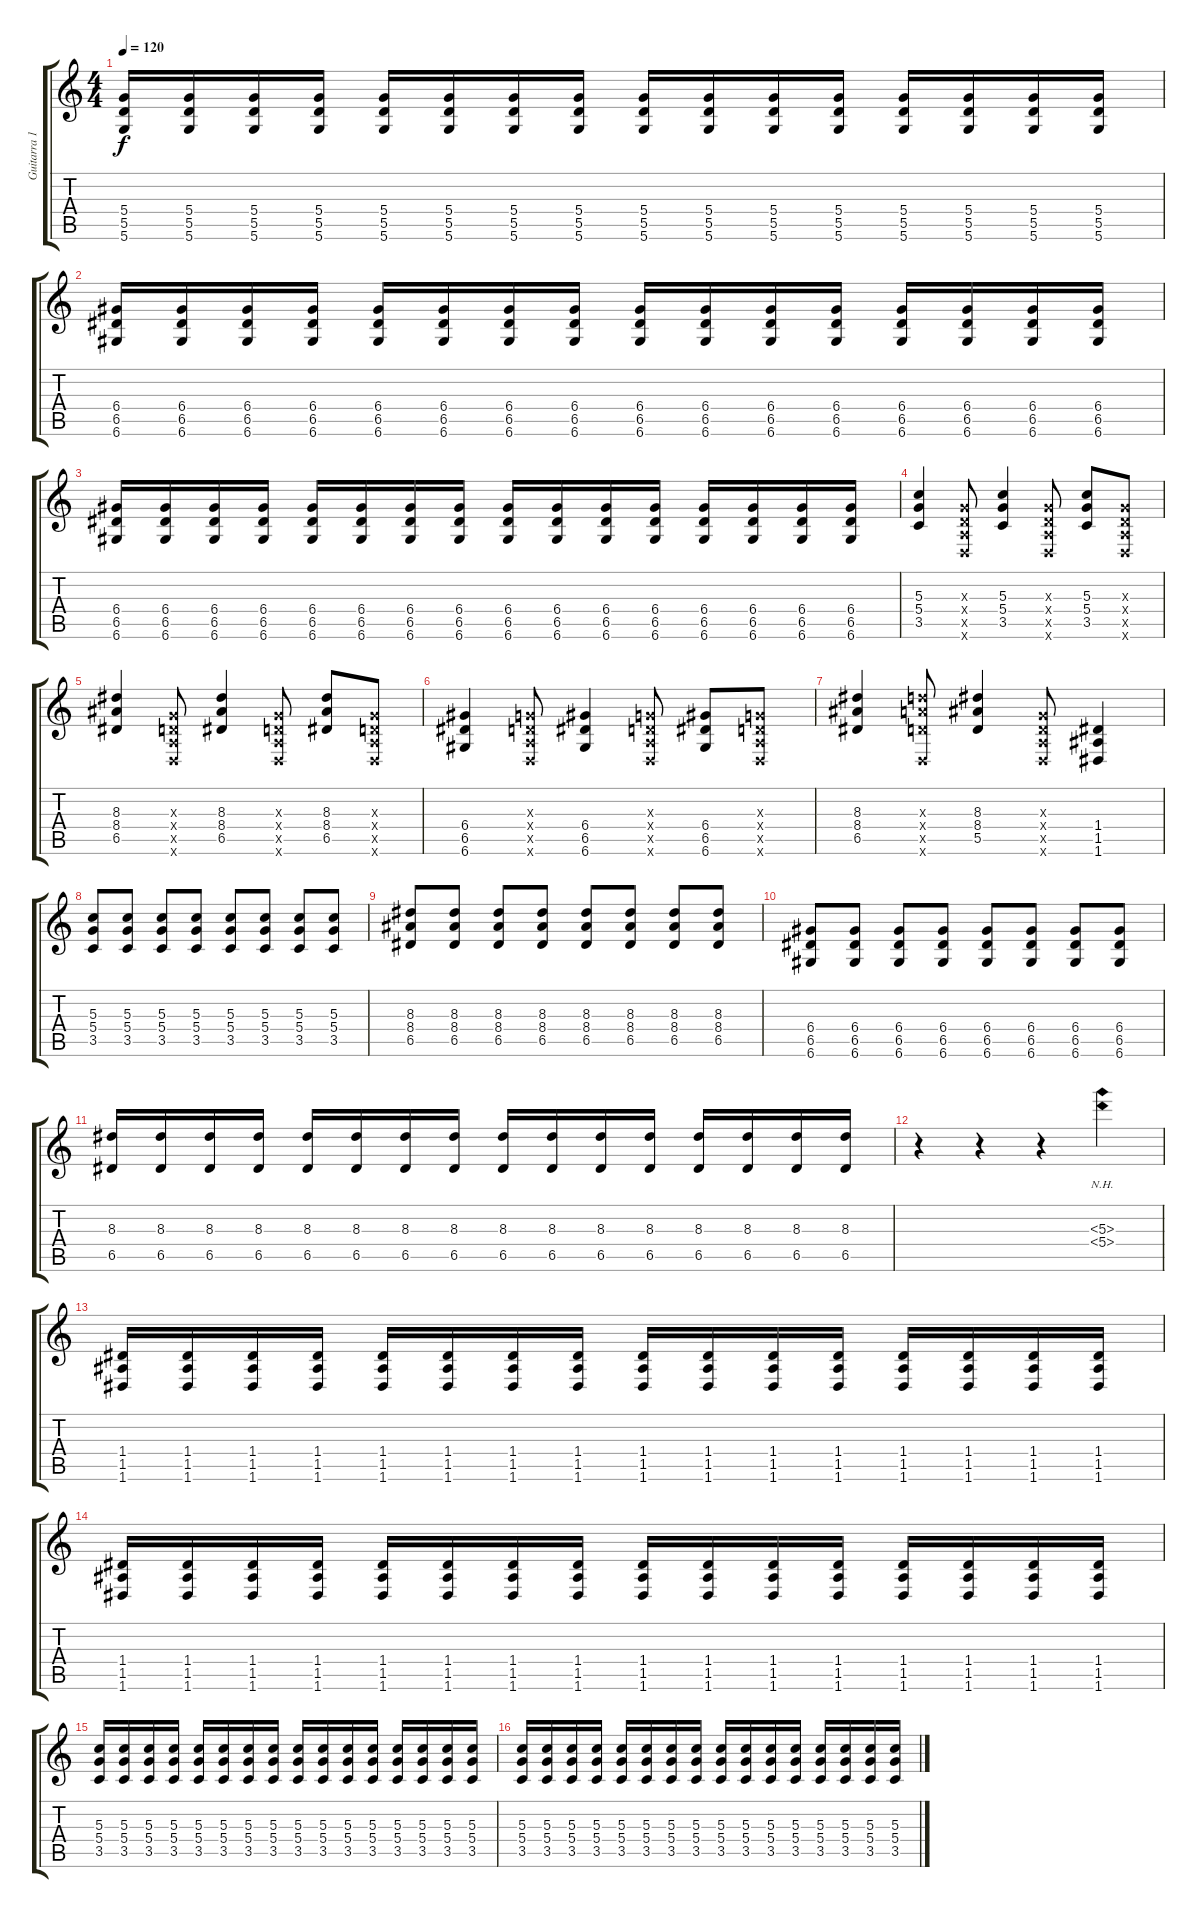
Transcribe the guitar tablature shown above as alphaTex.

\track ("Guitarra 1" "Guitarra 1") {instrument overdrivenguitar}
\staff {score tabs}
\tuning (E4 B3 G3 D3 A2 D2) {hide}
\ts (4 4)
\tempo 120
\clef g2
\ks c
(5.4 5.5 5.6).16{dy f} (5.4 5.5 5.6).16 (5.4 5.5 5.6).16 (5.4 5.5 5.6).16 (5.4 5.5 5.6).16 (5.4 5.5 5.6).16 (5.4 5.5 5.6).16 (5.4 5.5 5.6).16 (5.4 5.5 5.6).16 (5.4 5.5 5.6).16 (5.4 5.5 5.6).16 (5.4 5.5 5.6).16 (5.4 5.5 5.6).16 (5.4 5.5 5.6).16 (5.4 5.5 5.6).16 (5.4 5.5 5.6).16 |
(6.4 6.5 6.6).16 (6.4 6.5 6.6).16 (6.4 6.5 6.6).16 (6.4 6.5 6.6).16 (6.4 6.5 6.6).16 (6.4 6.5 6.6).16 (6.4 6.5 6.6).16 (6.4 6.5 6.6).16 (6.4 6.5 6.6).16 (6.4 6.5 6.6).16 (6.4 6.5 6.6).16 (6.4 6.5 6.6).16 (6.4 6.5 6.6).16 (6.4 6.5 6.6).16 (6.4 6.5 6.6).16 (6.4 6.5 6.6).16 |
(6.4 6.5 6.6).16 (6.4 6.5 6.6).16 (6.4 6.5 6.6).16 (6.4 6.5 6.6).16 (6.4 6.5 6.6).16 (6.4 6.5 6.6).16 (6.4 6.5 6.6).16 (6.4 6.5 6.6).16 (6.4 6.5 6.6).16 (6.4 6.5 6.6).16 (6.4 6.5 6.6).16 (6.4 6.5 6.6).16 (6.4 6.5 6.6).16 (6.4 6.5 6.6).16 (6.4 6.5 6.6).16 (6.4 6.5 6.6).16 |
(5.3 5.4 3.5).4 (0.3{x} 0.4{x} 0.5{x} 0.6{x}).8 (5.3 5.4 3.5).4 (0.3{x} 0.4{x} 0.5{x} 0.6{x}).8 (5.3 5.4 3.5).8 (0.3{x} 0.4{x} 0.5{x} 0.6{x}).8 |
(8.3 8.4 6.5).4 (0.3{x} 0.4{x} 0.5{x} 0.6{x}).8 (8.3 8.4 6.5).4 (0.3{x} 0.4{x} 0.5{x} 0.6{x}).8 (8.3 8.4 6.5).8 (0.3{x} 0.4{x} 0.5{x} 0.6{x}).8 |
(6.4 6.5 6.6).4 (0.3{x} 0.4{x} 0.5{x} 0.6{x}).8 (6.4 6.5 6.6).4 (0.3{x} 0.4{x} 0.5{x} 0.6{x}).8 (6.4 6.5 6.6).8 (0.3{x} 0.4{x} 0.5{x} 0.6{x}).8 |
(8.3 8.4 6.5).4 (7.3{x} 7.4{x} 5.5{x} 0.6{x}).8 (8.3 8.4 5.5).4 (0.3{x} 0.4{x} 0.5{x} 0.6{x}).8 (1.4 1.5 1.6).4 |
(5.3 5.4 3.5).8 (5.3 5.4 3.5).8 (5.3 5.4 3.5).8 (5.3 5.4 3.5).8 (5.3 5.4 3.5).8 (5.3 5.4 3.5).8 (5.3 5.4 3.5).8 (5.3 5.4 3.5).8 |
(8.3 8.4 6.5).8 (8.3 8.4 6.5).8 (8.3 8.4 6.5).8 (8.3 8.4 6.5).8 (8.3 8.4 6.5).8 (8.3 8.4 6.5).8 (8.3 8.4 6.5).8 (8.3 8.4 6.5).8 |
(6.4 6.5 6.6).8 (6.4 6.5 6.6).8 (6.4 6.5 6.6).8 (6.4 6.5 6.6).8 (6.4 6.5 6.6).8 (6.4 6.5 6.6).8 (6.4 6.5 6.6).8 (6.4 6.5 6.6).8 |
(8.3 6.5).16 (8.3 6.5).16 (8.3 6.5).16 (8.3 6.5).16 (8.3 6.5).16 (8.3 6.5).16 (8.3 6.5).16 (8.3 6.5).16 (8.3 6.5).16 (8.3 6.5).16 (8.3 6.5).16 (8.3 6.5).16 (8.3 6.5).16 (8.3 6.5).16 (8.3 6.5).16 (8.3 6.5).16 |
r.4 r.4 r.4 (5.3{nh} 5.4{nh}).4 |
(1.4 1.5 1.6).16 (1.4 1.5 1.6).16 (1.4 1.5 1.6).16 (1.4 1.5 1.6).16 (1.4 1.5 1.6).16 (1.4 1.5 1.6).16 (1.4 1.5 1.6).16 (1.4 1.5 1.6).16 (1.4 1.5 1.6).16 (1.4 1.5 1.6).16 (1.4 1.5 1.6).16 (1.4 1.5 1.6).16 (1.4 1.5 1.6).16 (1.4 1.5 1.6).16 (1.4 1.5 1.6).16 (1.4 1.5 1.6).16 |
(1.4 1.5 1.6).16 (1.4 1.5 1.6).16 (1.4 1.5 1.6).16 (1.4 1.5 1.6).16 (1.4 1.5 1.6).16 (1.4 1.5 1.6).16 (1.4 1.5 1.6).16 (1.4 1.5 1.6).16 (1.4 1.5 1.6).16 (1.4 1.5 1.6).16 (1.4 1.5 1.6).16 (1.4 1.5 1.6).16 (1.4 1.5 1.6).16 (1.4 1.5 1.6).16 (1.4 1.5 1.6).16 (1.4 1.5 1.6).16 |
(5.3 5.4 3.5).16 (5.3 5.4 3.5).16 (5.3 5.4 3.5).16 (5.3 5.4 3.5).16 (5.3 5.4 3.5).16 (5.3 5.4 3.5).16 (5.3 5.4 3.5).16 (5.3 5.4 3.5).16 (5.3 5.4 3.5).16 (5.3 5.4 3.5).16 (5.3 5.4 3.5).16 (5.3 5.4 3.5).16 (5.3 5.4 3.5).16 (5.3 5.4 3.5).16 (5.3 5.4 3.5).16 (5.3 5.4 3.5).16 |
(5.3 5.4 3.5).16 (5.3 5.4 3.5).16 (5.3 5.4 3.5).16 (5.3 5.4 3.5).16 (5.3 5.4 3.5).16 (5.3 5.4 3.5).16 (5.3 5.4 3.5).16 (5.3 5.4 3.5).16 (5.3 5.4 3.5).16 (5.3 5.4 3.5).16 (5.3 5.4 3.5).16 (5.3 5.4 3.5).16 (5.3 5.4 3.5).16 (5.3 5.4 3.5).16 (5.3 5.4 3.5).16 (5.3 5.4 3.5).16
